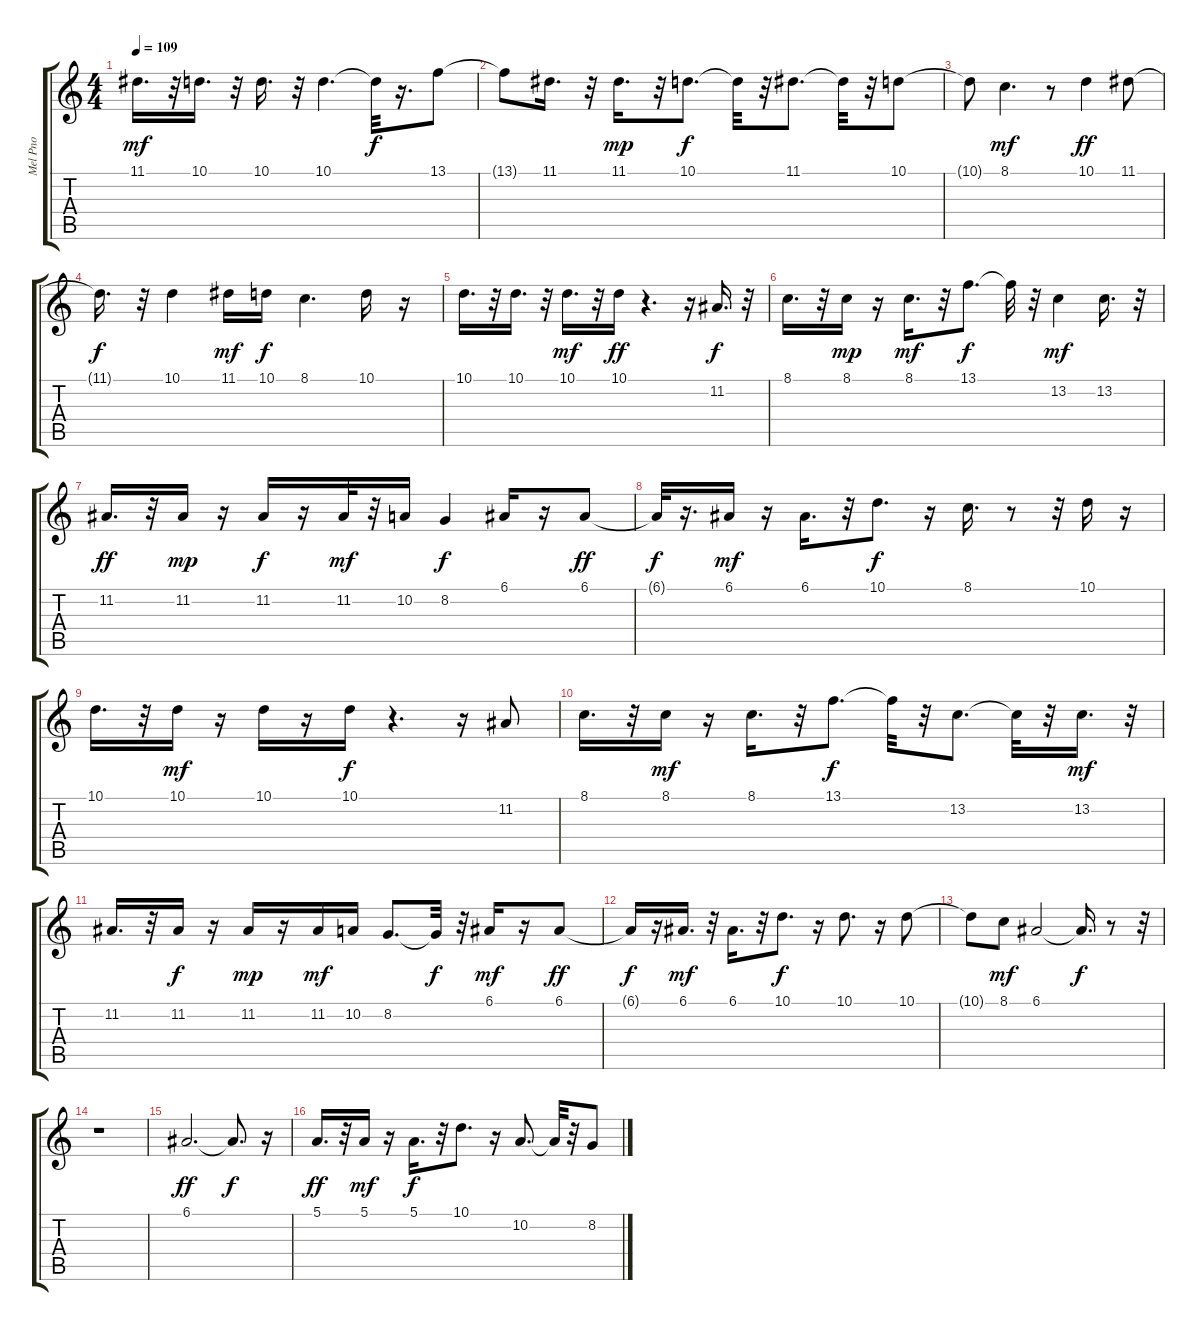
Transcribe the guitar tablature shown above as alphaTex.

\track ("Mel Pno" "Mel Pno") {instrument flute}
\staff {score tabs}
\tuning (E4 B3 G3 D3 A2 E2) {hide}
\ts (4 4)
\tempo 109
\clef g2
\ks c
11.1.16{d dy mf} r.32 10.1.16{d} r.32 10.1.16{d} r.32 10.1.4{d} 10.1{t}.32{dy f} r.16{d} 13.1.8 |
13.1{t}.8 11.1.16{d} r.32 11.1.16{d dy mp} r.32 10.1.8{d dy f} 10.1{t}.32 r.32 11.1.8{d} 11.1{t}.32 r.32 10.1.8 |
10.1{t}.8 8.1.4{d dy mf} r.8 10.1.4{dy ff} 11.1.8 |
11.1{t}.16{d dy f} r.32 10.1.4 11.1.16{dy mf} 10.1.16{dy f} 8.1.4{d} 10.1.16 r.16 |
10.1.16{d} r.32 10.1.16{d} r.32 10.1.16{d dy mf} r.32 10.1.16{dy ff} r.4{d} r.16 11.2.16{d dy f} r.32 |
8.1.16{d} r.32 8.1.16{dy mp} r.16 8.1.16{d dy mf} r.32 13.1.8{d dy f} 13.1{t}.32 r.32 13.2.4{dy mf} 13.2.16{d} r.32 |
11.2.16{d dy ff} r.32 11.2.16{dy mp} r.16 11.2.16{dy f} r.16 11.2.32{dy mf} r.32 10.2.16 8.2.4{dy f} 6.1.16 r.16 6.1.8{dy ff} |
6.1{t}.32{dy f} r.16{d} 6.1.16{dy mf} r.16 6.1.16{d} r.32 10.1.8{d dy f} r.16 8.1.16{d} r.8 r.32 10.1.16 r.16 |
10.1.16{d} r.32 10.1.16{dy mf} r.16 10.1.16 r.16 10.1.16{dy f} r.4{d} r.16 11.2.8 |
8.1.16{d} r.32 8.1.16{dy mf} r.16 8.1.16{d} r.32 13.1.8{d dy f} 13.1{t}.32 r.32 13.2.8{d} 13.2{t}.32 r.32 13.2.16{d dy mf} r.32 |
11.2.16{d} r.32 11.2.16{dy f} r.16 11.2.16{dy mp} r.16 11.2.16{dy mf} 10.2.16 8.2.8{d} 8.2{t}.32{dy f} r.32 6.1.16{dy mf} r.16 6.1.8{dy ff} |
6.1{t}.16{dy f} r.16 6.1.16{d dy mf} r.32 6.1.16{d} r.32 10.1.8{d dy f} r.16 10.1.8{d} r.16 10.1.8 |
10.1{t}.8 8.1.8{dy mf} 6.1.2 6.1{t}.16{d dy f} r.8 r.32 |
r.1 |
6.1.2{d dy ff} 6.1{t}.8{d dy f} r.16 |
5.1.16{d dy ff} r.32 5.1.16{dy mf} r.16 5.1.16{d dy f} r.32 10.1.8{d} r.16 10.2.8{d} 10.2{t}.32 r.32 8.2.8
